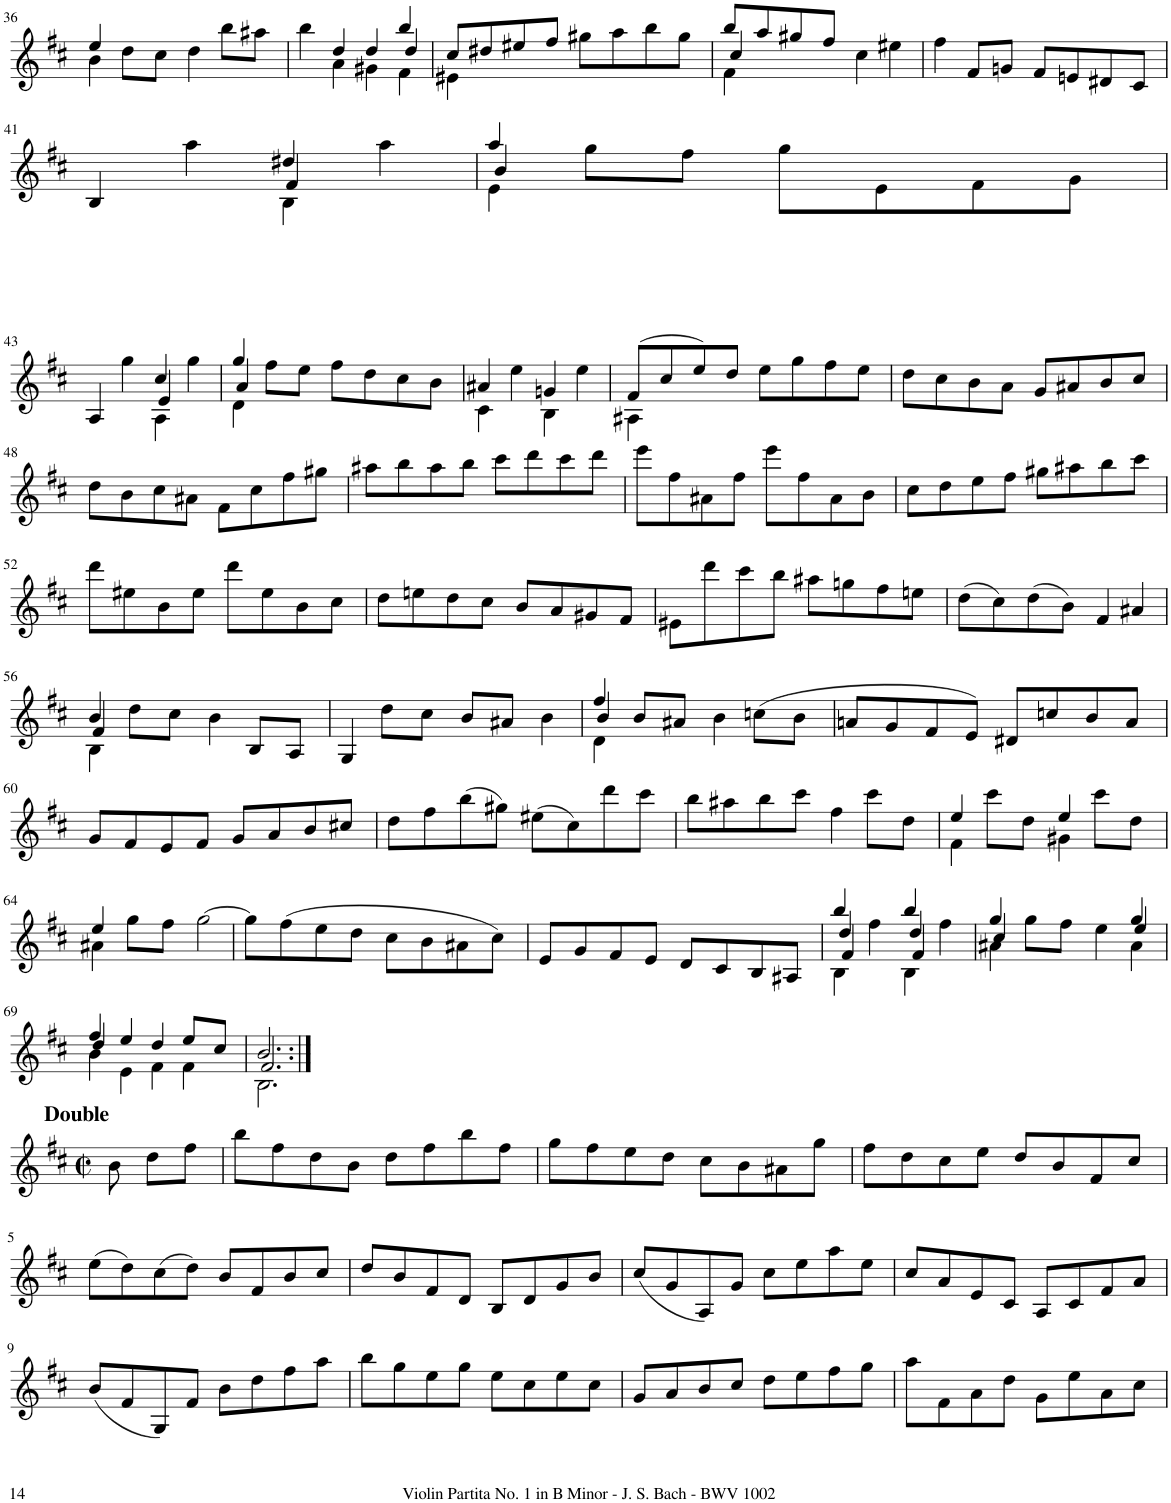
**kern
*part1
*staff1
*I"Violin
*I'Vln.
!!LO:PB:g=z
*clefG2
*k[f#c#]
*M2/2
*met(c|)
=36
*^
4ee/	4b\
4ryy	8dd\L
.	8cc#\J
2ryy	4dd\
.	8bb\L
.	8aa#X\J
=37	=37
*	*^
4ryy	4bb\	4ryy
4dd/	4a\	4ryy
4dd/	4g#X\	4ryy
4bb/	4f#\	4dd/
*	*v	*v
=38	=38
8cc#/L	4e#X\
8dd#X/	.
8ee#X/	4ryy
8ff#/J	.
8gg#X\L	2ryy
8aa\	.
8bb\	.
8gg#\J	.
=39	=39
*	*^
8bb/L	4f#\	4cc#/
8aa/	.	.
8gg#X/	4ryy	4ryy
8ff#/J	.	.
2ryy	4cc#\	2ryy
.	4ee#X\	.
*v	*v	*v
=40
4ff#\
8f#/L
8gn/J
8f#/L
8en/
8d#X/
8c#/J
!!LO:LB:g=z
=41
*^
*	*^
4B/	4ryy	2ryy
4ryy	4aa\	.
4dd#X/	4B\	4f#/
4ryy	4aa\	4ryy
=42	=42	=42
4aa/	4e\	4b/
8gg\L	4ryy	4ryy
8ff#\J	.	.
8gg\L	2ryy	2ryy
8e\	.	.
8f#\	.	.
8g\J	.	.
!!LO:LB:g=z	!!	!!
=43	=43	=43
4A/	4ryy	2ryy
4ryy	4gg\	.
4cc#/	4A\	4e/
4ryy	4gg\	4ryy
=44	=44	=44
4gg/	4d\	4a/
8ff#\L	4ryy	4ryy
8ee\J	.	.
8ff#\L	2ryy	2ryy
8dd\	.	.
8cc#\	.	.
8b\J	.	.
*	*v	*v
=45	=45
4a#X/	4c#\
4ryy	4ee\
4gn/	4B\
4ryy	4ee\
=46	=46
(8f#/L	4A#X\
8cc#/	.
8ee/)	4ryy
8dd/J	.
8ee\L	2ryy
8gg\	.
8ff#\	.
8ee\J	.
*v	*v
=47
8dd\L
8cc#\
8b\
8a\J
8g/L
8a#X/
8b/
8cc#/J
!!LO:LB:g=z
=48
8dd\L
8b\
8cc#\
8a#X\J
8f#\L
8cc#\
8ff#\
8gg#X\J
=49
8aa#X\L
8bb\
8aa#\
8bb\J
8ccc#\L
8ddd\
8ccc#\
8ddd\J
=50
8eee\L
8ff#\
8a#X\
8ff#\J
8eee\L
8ff#\
8a#\
8b\J
=51
8cc#\L
8dd\
8ee\
8ff#\J
8gg#X\L
8aa#X\
8bb\
8ccc#\J
!!LO:LB:g=z
=52
8ddd\L
8ee#X\
8b\
8ee#\J
8ddd\L
8ee#\
8b\
8cc#\J
=53
8dd\L
8een\
8dd\
8cc#\J
8b/L
8a/
8g#X/
8f#/J
=54
8e#X\L
8ddd\
8ccc#\
8bb\J
8aa#X\L
8ggn\
8ff#\
8een\J
=55
(8dd\L
8cc#\)
(8dd\
8b\J)
4f#/
4a#X/
!!LO:LB:g=z
=56
*^
*	*^
4b/	4B\	4f#/
8dd\L	4ryy	4ryy
8cc#\J	.	.
4b\	2ryy	2ryy
8B/L	.	.
8A/J	.	.
*v	*v	*v
=57
4G/
8dd\L
8cc#\J
8b/L
8a#X/J
4b\
=58
*^
*	*^
4ff#/	4d\	4b/
8b/L	4ryy	4ryy
8a#X/J	.	.
4b\	2ryy	2ryy
(8ccn\L	.	.
8b\J	.	.
*v	*v	*v
=59
8an/L
8g/
8f#/
8e/J)
8d#X/L
8ccn/
8b/
8a/J
!!LO:LB:g=z
=60
8g/L
8f#/
8e/
8f#/J
8g/L
8a/
8b/
8cc#X/J
=61
8dd\L
8ff#\
(8bb\
8gg#X\J)
(8ee#X\L
8cc#\)
8ddd\
8ccc#\J
=62
8bb\L
8aa#X\
8bb\
8ccc#\J
4ff#\
8ccc#\L
8dd\J
=63
*^
4ee/	4f#\
8ccc#\L	4ryy
8dd\J	.
4ee/	4g#X\
8ccc#\L	4ryy
8dd\J	.
!!LO:LB:g=z	!!
=64	=64
4ee/	4a#X\
8gg\L	4ryy
8ff#\J	.
[2gg\	2ryy
*v	*v
=65
8gg\L]
(8ff#\
8ee\
8dd\J
8cc#\L
8b\
8a#X\
8cc#\J)
=66
8e/L
8g/
8f#/
8e/J
8d/L
8c#/
8B/
8A#X/J
=67
*^
*	*^
*	*	*^
4bb/	4B\	4dd/	4f#/
4ff#\	4ryy	4ryy	4ryy
4bb/	4B\	4dd/	4f#/
4ff#\	4ryy	4ryy	4ryy
*	*	*v	*v
=68	=68	=68
4gg/	4a#X\	4cc#/
4ryy	8gg\L	4ryy
.	8ff#\J	.
4ryy	4ee\	4ryy
4gg/	4a#\	4ee/
!!LO:LB:g=z	!!	!!
=69	=69	=69
4ff#/	4b\	4dd/
4ee/	4e\	4ryy
4dd/	4f#\	2ryy
8ee/L	4f#\	.
8cc#/J	.	.
=70	=70	=70
2.b/	2.B\	2.f#/
*v	*v	*v
!!LO:LB:g=z
=1:|!
*M2/2
*met(c|)
*^
*	*^
!LO:TX:a:B:t=Double	!	!
*v	*v	*v
8b\
8dd\L
8ff#\J
=2
8bb\L
8ff#\
8dd\
8b\J
8dd\L
8ff#\
8bb\
8ff#\J
=3
8gg\L
8ff#\
8ee\
8dd\J
8cc#\L
8b\
8a#X\
8gg\J
=4
8ff#\L
8dd\
8cc#\
8ee\J
8dd/L
8b/
8f#/
8cc#/J
!!LO:LB:g=z
=5
(8ee\L
8dd\)
(8cc#\
8dd\J)
8b/L
8f#/
8b/
8cc#/J
=6
8dd/L
8b/
8f#/
8d/J
8B/L
8d/
8g/
8b/J
=7
(8cc#/L
8g/
8A/)
8g/J
8cc#\L
8ee\
8aa\
8ee\J
=8
8cc#/L
8a/
8e/
8c#/J
8A/L
8c#/
8f#/
8a/J
!!LO:LB:g=z
=9
(8b/L
8f#/
8G/)
8f#/J
8b\L
8dd\
8ff#\
8aa\J
=10
8bb\L
8gg\
8ee\
8gg\J
8ee\L
8cc#\
8ee\
8cc#\J
=11
8g/L
8a/
8b/
8cc#/J
8dd\L
8ee\
8ff#\
8gg\J
=12
8aa\L
8f#\
8a\
8dd\J
8g\L
8ee\
8a\
8cc#\J
=
*-
